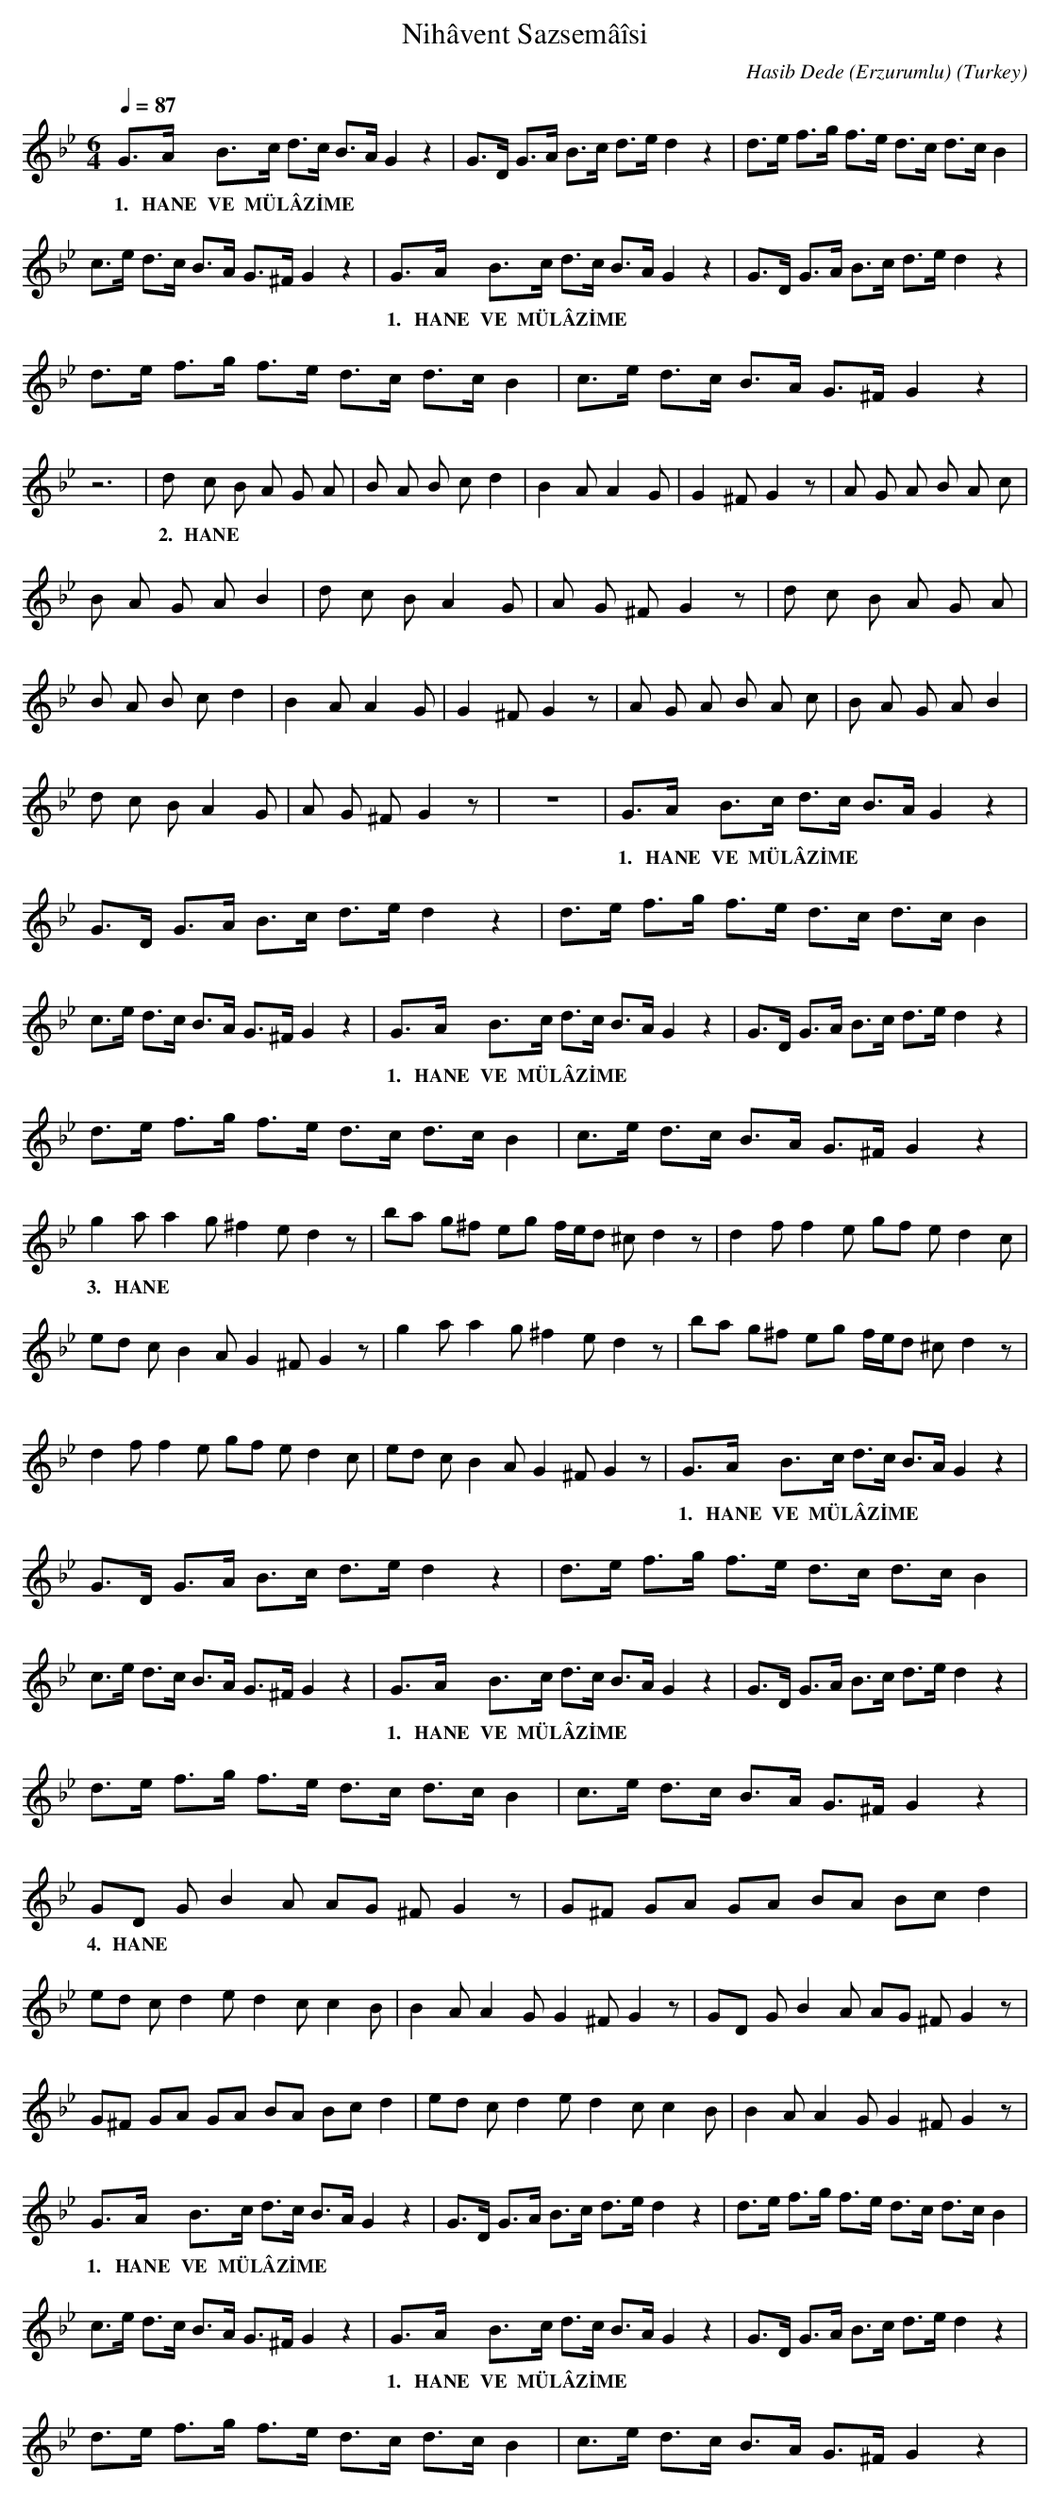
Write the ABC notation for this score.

X:1
T: Nihâvent Sazsemâîsi
C: Hasib Dede (Erzurumlu)
O: Turkey
M: 6/4
L: 1/16
K: C _B _e
Q: 1/4=87
G3A B3c d3c B3A G4 z4  | G3D G3A B3c d3e d4 z4  | \
w:  1. HANE VE MÜLÂZİME  |   |
d3e f3g f3e d3c d3c B4  |
w:   |
c3e d3c B3A G3^F G4 z4  | G3A B3c d3c B3A G4 z4  | \
w:   |  1. HANE VE MÜLÂZİME  |
G3D G3A B3c d3e d4 z4  |
w:   |
d3e f3g f3e d3c d3c B4  | c3e d3c B3A G3^F G4 z4  |
w:   |   |
z12  | d2 c2 B2 A2 G2 A2  | B2 A2 B2 c2 d4  | \
w:  |  2. HANE  |   |
B4 A2 A4 G2  | G4 ^F2 G4 z2  | A2 G2 A2 B2 A2 c2  |
w:   |   |   |
B2 A2 G2 A2 B4  | d2 c2 B2 A4 G2  | A2 G2 ^F2 G4 z2  | \
w:   |   |   |
d2 c2 B2 A2 G2 A2  |
w:   |
B2 A2 B2 c2 d4  | B4 A2 A4 G2  | G4 ^F2 G4 z2  | \
w:   |   |   |
A2 G2 A2 B2 A2 c2  | B2 A2 G2 A2 B4  |
w:   |   |
d2 c2 B2 A4 G2  | A2 G2 ^F2 G4 z2  | z24  | \
w:   |   |  |
G3A B3c d3c B3A G4 z4  |
w:  1. HANE VE MÜLÂZİME  |
G3D G3A B3c d3e d4 z4  | d3e f3g f3e d3c d3c B4  |
w:   |   |
c3e d3c B3A G3^F G4 z4  | G3A B3c d3c B3A G4 z4  | \
w:   |  1. HANE VE MÜLÂZİME  |
G3D G3A B3c d3e d4 z4  |
w:   |
d3e f3g f3e d3c d3c B4  | c3e d3c B3A G3^F G4 z4  |
w:   |   |
g4 a2a4g2 ^f4 e2d4z2  | b2a2 g2^f2 e2g2 fed2 ^c2d4z2  | \
w:  3. HANE  |   |
d4 f2f4e2 g2f2 e2d4c2  |
w:   |
e2d2 c2B4A2 G4 ^F2G4z2  | g4 a2a4g2 ^f4 e2d4z2  | \
w:   |   |
b2a2 g2^f2 e2g2 fed2 ^c2d4z2  |
w:   |
d4 f2f4e2 g2f2 e2d4c2  | e2d2 c2B4A2 G4 ^F2G4z2  | \
w:   |   |
G3A B3c d3c B3A G4 z4  |
w:  1. HANE VE MÜLÂZİME  |
G3D G3A B3c d3e d4 z4  | d3e f3g f3e d3c d3c B4  |
w:   |   |
c3e d3c B3A G3^F G4 z4  | G3A B3c d3c B3A G4 z4  | \
w:   |  1. HANE VE MÜLÂZİME  |
G3D G3A B3c d3e d4 z4  |
w:   |
d3e f3g f3e d3c d3c B4  | c3e d3c B3A G3^F G4 z4  |
w:   |   |
G2D2 G2B4A2 A2G2 ^F2G4z2  | G2^F2 G2A2 G2A2 B2A2 B2c2 d4  |
w:  4. HANE  |   |
e2d2 c2d4e2 d4 c2c4B2  | B4 A2A4G2 G4 ^F2G4z2  | \
w:   |   |
G2D2 G2B4A2 A2G2 ^F2G4z2  |
w:   |
G2^F2 G2A2 G2A2 B2A2 B2c2 d4  | e2d2 c2d4e2 d4 c2c4B2  | \
w:   |   |
B4 A2A4G2 G4 ^F2G4z2  |
w:   |
G3A B3c d3c B3A G4 z4  | G3D G3A B3c d3e d4 z4  | \
w:  1. HANE VE MÜLÂZİME  |   |
d3e f3g f3e d3c d3c B4  |
w:   |
c3e d3c B3A G3^F G4 z4  | G3A B3c d3c B3A G4 z4  | \
w:   |  1. HANE VE MÜLÂZİME  |
G3D G3A B3c d3e d4 z4  |
w:   |
d3e f3g f3e d3c d3c B4  | c3e d3c B3A G3^F G4 z4  |
w:   |   |
|
